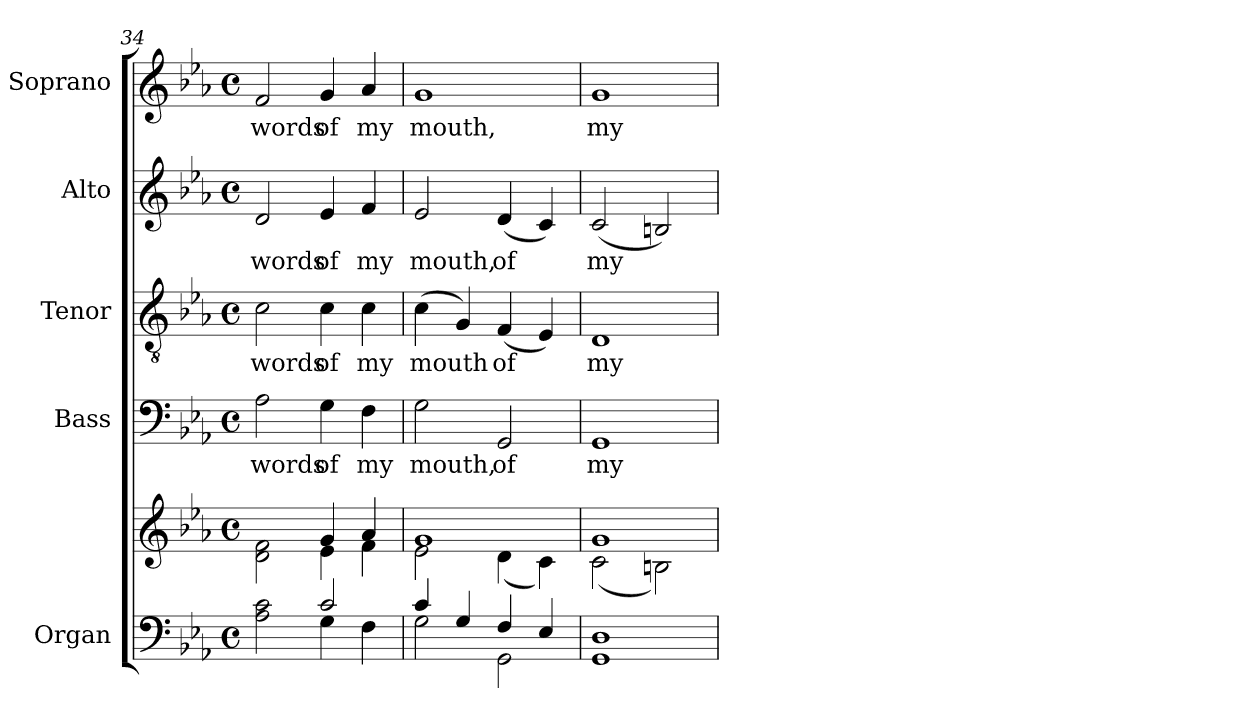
**kern	**kern	**kern	**text	**kern	**text	**kern	**text	**kern	**text
*part5	*part5	*part4	*part4	*part3	*part3	*part2	*part2	*part1	*part1
*staff6	*staff5	*staff4	*staff4	*staff3	*staff3	*staff2	*staff2	*staff1	*staff1
*I"Organ	*	*I"Bass	*	*I"Tenor	*	*I"Alto	*	*I"Soprano	*
*I'Org.	*	*I'B.	*	*I'T.	*	*I'A.	*	*I'S.	*
*clefF4	*clefG2	*clefF4	*	*clefGv2	*	*clefG2	*	*clefG2	*
*	*	*	*	*ITrd7c12	*	*	*	*	*
*k[b-e-a-]	*k[b-e-a-]	*k[b-e-a-]	*	*k[b-e-a-]	*	*k[b-e-a-]	*	*k[b-e-a-]	*
*E-:	*E-:	*E-:	*	*E-:	*	*E-:	*	*E-:	*
*M4/4	*M4/4	*M4/4	*	*M4/4	*	*M4/4	*	*M4/4	*
*met(c)	*met(c)	*met(c)	*	*met(c)	*	*met(c)	*	*met(c)	*
=34	=34	=34	=34	=34	=34	=34	=34	=34	=34
*^	*^	*	*	*	*	*	*	*	*
!	!	!	!	!	!LO:LY:b:color=#000000	!	!	!	!	!	!
!	!	!	!	!	!	!	!LO:LY:b:color=#000000	!	!	!	!
!	!	!	!	!	!	!	!	!	!LO:LY:b:color=#000000	!	!
!	!	!	!	!	!	!	!	!	!	!	!LO:LY:b:color=#000000
2ryy	2A-i\ 2ci	2ryy	2di\ 2fi	2A-i\	words	2Ci\	words	2di/	words	2fi/	words
!	!	!	!	!	!LO:LY:b:color=#000000	!	!	!	!	!	!
!	!	!	!	!	!	!	!LO:LY:b:color=#000000	!	!	!	!
!	!	!	!	!	!	!	!	!	!LO:LY:b:color=#000000	!	!
!	!	!	!	!	!	!	!	!	!	!	!LO:LY:b:color=#000000
2ci/	4Gi\	4gi/	4e-i\	4Gi\	of	4Ci\	of	4e-i/	of	4gi/	of
!	!	!	!	!	!LO:LY:b:color=#000000	!	!	!	!	!	!
!	!	!	!	!	!	!	!LO:LY:b:color=#000000	!	!	!	!
!	!	!	!	!	!	!	!	!	!LO:LY:b:color=#000000	!	!
!	!	!	!	!	!	!	!	!	!	!	!LO:LY:b:color=#000000
.	4Fi\	4a-i/	4fi\	4Fi\	my	4Ci\	my	4fi/	my	4a-i/	my
=35	=35	=35	=35	=35	=35	=35	=35	=35	=35	=35	=35
!	!	!	!	!	!LO:LY:b:color=#000000	!	!	!	!	!	!
!	!	!	!	!	!	!	!LO:LY:b:color=#000000	!	!	!	!
!	!	!	!	!	!	!	!	!	!LO:LY:b:color=#000000	!	!
!	!	!	!	!	!	!	!	!	!	!	!LO:LY:b:color=#000000
4ci/	2Gi\	1gi	2e-i\	2Gi\	mouth,	(4Ci\	mouth	2e-i/	mouth,	1gi	mouth,
4Gi/	.	.	.	.	.	4GGi/)	.	.	.	.	.
!	!	!	!	!	!LO:LY:b:color=#000000	!	!	!	!	!	!
!	!	!	!	!	!	!	!LO:LY:b:color=#000000	!	!	!	!
!	!	!	!	!	!	!	!	!	!LO:LY:b:color=#000000	!	!
4Fi/	2GGi\	.	(4di\	2GGi/	of	(4FFi/	of	(4di/	of	.	.
4E-i/	.	.	4ci\)	.	.	4EE-i/)	.	4ci/)	.	.	.
*v	*v	*	*	*	*	*	*	*	*	*	*
=36	=36	=36	=36	=36	=36	=36	=36	=36	=36	=36
!	!	!	!	!LO:LY:b:color=#000000	!	!	!	!	!	!
!	!	!	!	!	!	!LO:LY:b:color=#000000	!	!	!	!
!	!	!	!	!	!	!	!	!LO:LY:b:color=#000000	!	!
!	!	!	!	!	!	!	!	!	!	!LO:LY:b:color=#000000
1GGi 1Di	1gi	(2ci\	1GGi	my	1DDi	my	(2ci/	my	1gi	my
.	.	2Bni\)	.	.	.	.	2Bni/)	.	.	.
*	*v	*v	*	*	*	*	*	*	*	*
=	=	=	=	=	=	=	=	=	=
*-	*-	*-	*-	*-	*-	*-	*-	*-	*-
